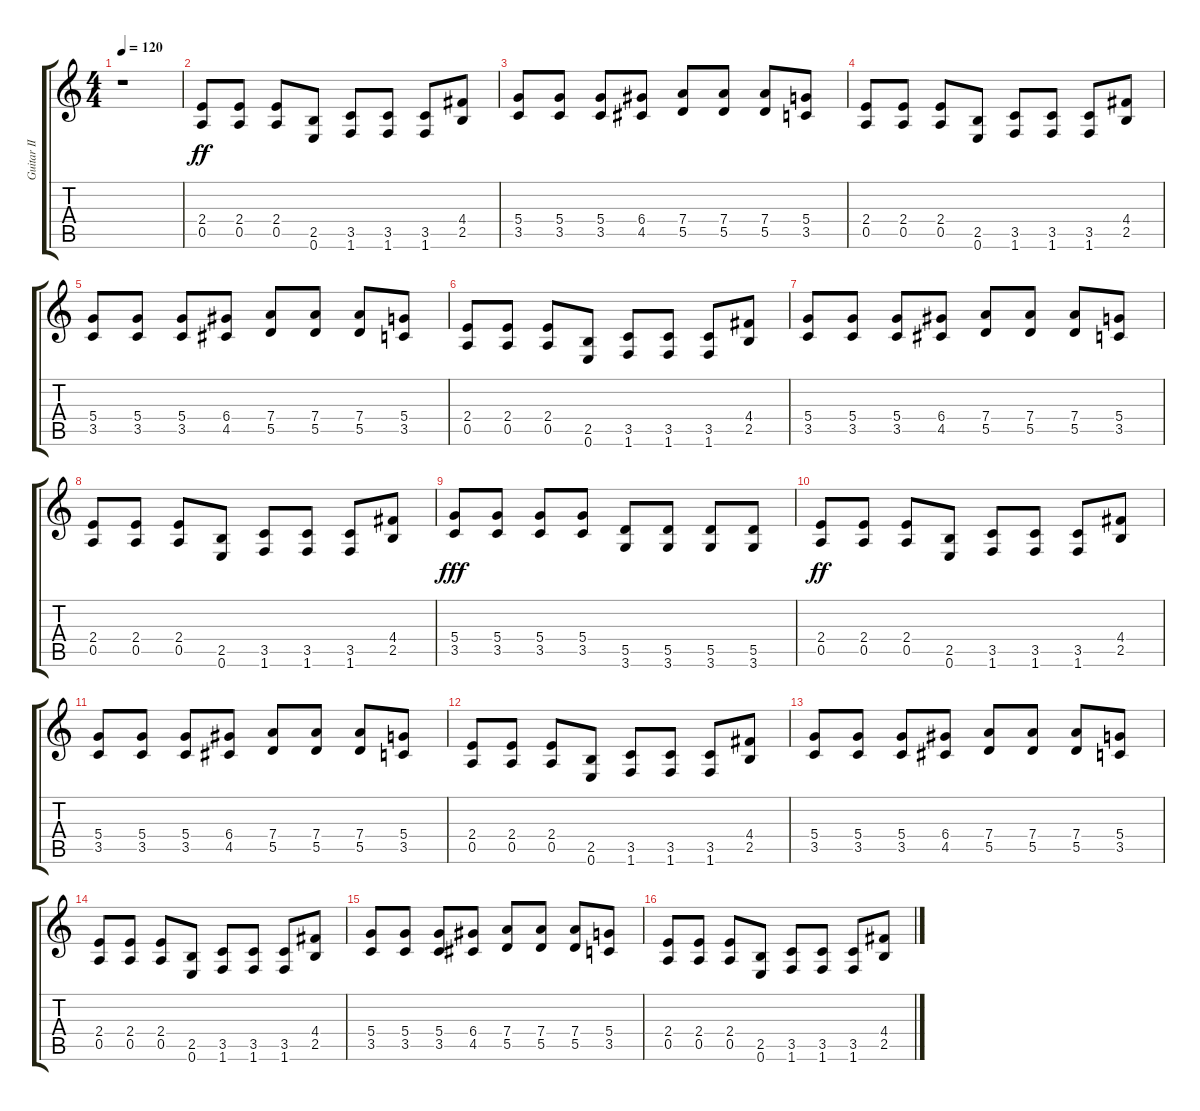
\track ("Guitar II - Mr. Brett" "Guitar II ") {instrument distortionguitar}
\staff {score tabs}
\tuning (E4 B3 G3 D3 A2 E2) {hide}
\ts (4 4)
\tempo 120
\clef g2
\ks c
r.1{dy ff instrument distortionguitar} |
(2.4 0.5).8 (2.4 0.5).8 (2.4 0.5).8 (2.5 0.6).8 (3.5 1.6).8 (3.5 1.6).8 (3.5 1.6).8 (4.4 2.5).8 |
(5.4 3.5).8 (5.4 3.5).8 (5.4 3.5).8 (6.4 4.5).8 (7.4 5.5).8 (7.4 5.5).8 (7.4 5.5).8 (5.4 3.5).8 |
(2.4 0.5).8 (2.4 0.5).8 (2.4 0.5).8 (2.5 0.6).8 (3.5 1.6).8 (3.5 1.6).8 (3.5 1.6).8 (4.4 2.5).8 |
(5.4 3.5).8 (5.4 3.5).8 (5.4 3.5).8 (6.4 4.5).8 (7.4 5.5).8 (7.4 5.5).8 (7.4 5.5).8 (5.4 3.5).8 |
(2.4 0.5).8 (2.4 0.5).8 (2.4 0.5).8 (2.5 0.6).8 (3.5 1.6).8 (3.5 1.6).8 (3.5 1.6).8 (4.4 2.5).8 |
(5.4 3.5).8 (5.4 3.5).8 (5.4 3.5).8 (6.4 4.5).8 (7.4 5.5).8 (7.4 5.5).8 (7.4 5.5).8 (5.4 3.5).8 |
(2.4 0.5).8 (2.4 0.5).8 (2.4 0.5).8 (2.5 0.6).8 (3.5 1.6).8 (3.5 1.6).8 (3.5 1.6).8 (4.4 2.5).8 |
(5.4 3.5).8{dy fff} (5.4 3.5).8 (5.4 3.5).8 (5.4 3.5).8 (5.5 3.6).8 (5.5 3.6).8 (5.5 3.6).8 (5.5 3.6).8 |
(2.4 0.5).8{dy ff} (2.4 0.5).8 (2.4 0.5).8 (2.5 0.6).8 (3.5 1.6).8 (3.5 1.6).8 (3.5 1.6).8 (4.4 2.5).8 |
(5.4 3.5).8 (5.4 3.5).8 (5.4 3.5).8 (6.4 4.5).8 (7.4 5.5).8 (7.4 5.5).8 (7.4 5.5).8 (5.4 3.5).8 |
(2.4 0.5).8 (2.4 0.5).8 (2.4 0.5).8 (2.5 0.6).8 (3.5 1.6).8 (3.5 1.6).8 (3.5 1.6).8 (4.4 2.5).8 |
(5.4 3.5).8 (5.4 3.5).8 (5.4 3.5).8 (6.4 4.5).8 (7.4 5.5).8 (7.4 5.5).8 (7.4 5.5).8 (5.4 3.5).8 |
(2.4 0.5).8 (2.4 0.5).8 (2.4 0.5).8 (2.5 0.6).8 (3.5 1.6).8 (3.5 1.6).8 (3.5 1.6).8 (4.4 2.5).8 |
(5.4 3.5).8 (5.4 3.5).8 (5.4 3.5).8 (6.4 4.5).8 (7.4 5.5).8 (7.4 5.5).8 (7.4 5.5).8 (5.4 3.5).8 |
(2.4 0.5).8 (2.4 0.5).8 (2.4 0.5).8 (2.5 0.6).8 (3.5 1.6).8 (3.5 1.6).8 (3.5 1.6).8 (4.4 2.5).8
